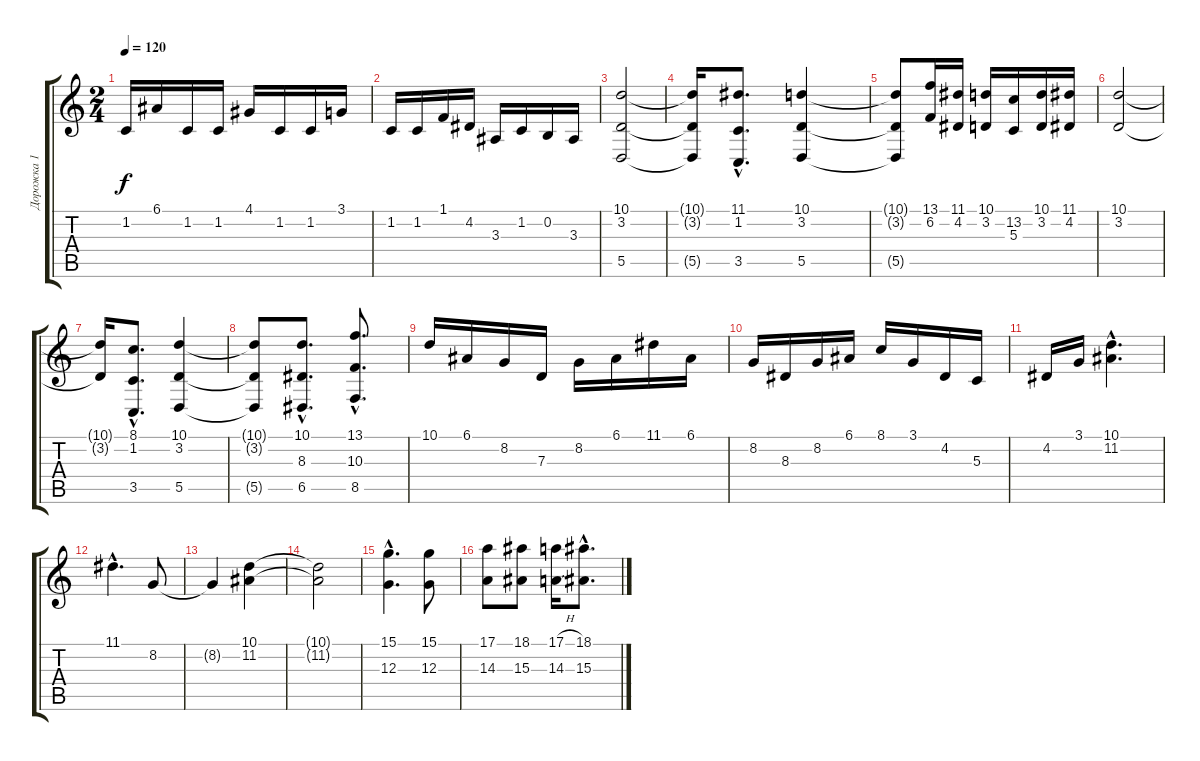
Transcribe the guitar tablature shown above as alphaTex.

\track ("Дорожка 1" "Дорожка 1") {instrument stringensemble1}
\staff {score tabs}
\tuning (E4 B3 G3 D3 A2 E2) {hide}
\ts (2 4)
\tempo 120
\clef g2
\ks c
1.2.16{dy f} 6.1.16 1.2.16 1.2.16 4.1.16 1.2.16 1.2.16 3.1.16 |
1.2.16 1.2.16 1.1.16 4.2.16 3.3.16 1.2.16 0.2.16 3.3.16 |
(10.1 3.2 5.5).2 |
(10.1{t} 3.2{t} 5.5{t}).16 (11.1{hac} 1.2{hac} 3.5{hac}).8{d} (10.1 3.2 5.5).4 |
(10.1{t} 3.2{t} 5.5{t}).8 (13.1 6.2).16 (11.1 4.2).16 (10.1 3.2).16 (13.2 5.3).16 (10.1 3.2).16 (11.1 4.2).16 |
(10.1 3.2).2 |
(10.1{t} 3.2{t}).16 (8.1{hac} 1.2{hac} 3.5{hac}).8{d} (10.1 3.2 5.5).4 |
(10.1{t} 3.2{t} 5.5{t}).8 (10.1{hac} 8.3{hac} 6.5{hac}).8{d} (13.1{hac} 10.3{hac} 8.5{hac}).8{d} |
10.1.16 6.1.16 8.2.16 7.3.16 8.2.16 6.1.16 11.1.16 6.1.16 |
8.2.16 8.3.16 8.2.16 6.1.16 8.1.16 3.1.16 4.2.16 5.3.16 |
4.2.16 3.1.16 (10.1{hac} 11.2{hac}).4{d} |
11.1{hac}.4{d} 8.2.8 |
8.2{t}.4 (10.1 11.2).4 |
(10.1{t} 11.2{t}).2 |
(15.1{hac} 12.3{hac}).4{d} (15.1 12.3).8 |
(17.1 14.3).8 (18.1 15.3).8 (17.1{h} 14.3{h}).16 (18.1{hac} 15.3{hac}).8{d}
